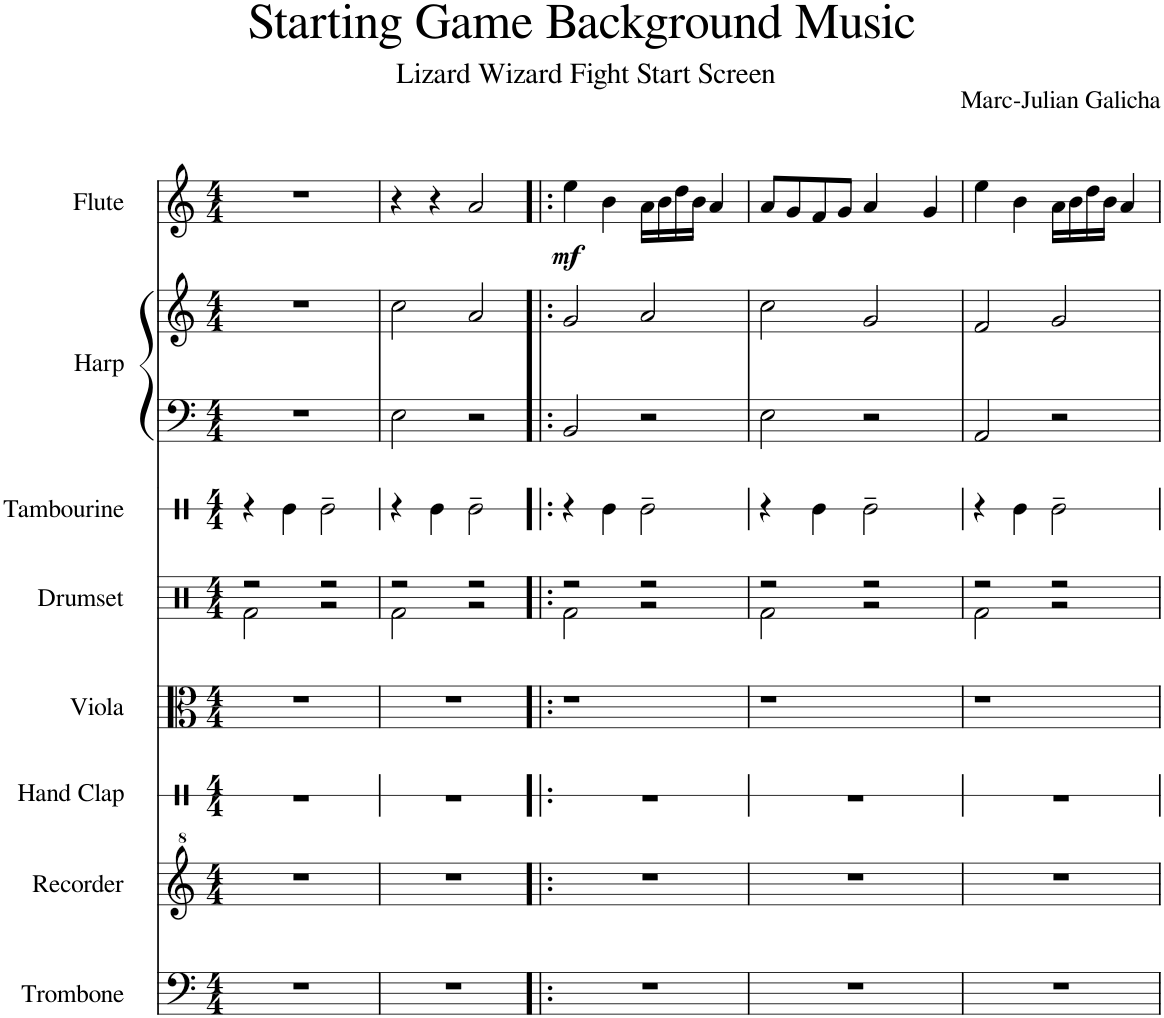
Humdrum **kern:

**kern	**kern	**kern	**kern	**kern	**kern	**kern	**kern	**kern	**dynam
*part8	*part7	*part6	*part5	*part4	*part3	*part2	*part2	*part1	*part1
*staff9	*staff8	*staff7	*staff6	*staff5	*staff4	*staff3	*staff2	*staff1	*staff1
*I"Trombone	*I"Recorder	*I"Hand Clap	*I"Viola	*I"Drumset	*I"Tambourine	*I"Harp	*	*I"Flute	*
*I'Tbn.	*I'Rec.	*I'Hd. Clp.	*I'Vla.	*I'D. Set	*I'Tamb.	*I'Hrp.	*	*I'Fl.	*
*	*	*stria1	*	*	*stria1	*	*	*	*
*clefF4	*clefG^2	*clefX	*clefC3	*clefX	*clefX	*clefF4	*clefG2	*clefG2	*
*k[]	*k[]	*k[]	*k[]	*k[]	*k[]	*k[]	*k[]	*k[]	*
*M4/4	*M4/4	*M4/4	*M4/4	*M4/4	*M4/4	*M4/4	*M4/4	*M4/4	*
=1	=1	=1	=1	=1	=1	=1	=1	=1	=1
*	*	*	*	*^	*	*	*	*	*
1r	1r	1r	1r	2r	2Rf\	4r	1r	1r	1r	.
.	.	.	.	.	.	4Re\	.	.	.	.
.	.	.	.	2r	2r	2Re~\	.	.	.	.
=2	=2	=2	=2	=2	=2	=2	=2	=2	=2	=2
1r	1r	1r	1r	2r	2Rf\	4r	2E\	2cc\	4r	.
.	.	.	.	.	.	4Re\	.	.	4r	.
.	.	.	.	2r	2r	2Re~\	2r	2a/	2a/	.
=3!|:	=3!|:	=3!|:	=3!|:	=3!|:	=3!|:	=3!|:	=3!|:	=3!|:	=3!|:	=3!|:
!	!	!	!	!	!	!	!	!	!	!LO:DY:b
1r	1r	1r	1r	2r	2Rf\	4r	2BB/	2g/	4ee\	mf
.	.	.	.	.	.	4Re\	.	.	4b\	.
.	.	.	.	2r	2r	2Re~\	2r	2a/	16a\LL	.
.	.	.	.	.	.	.	.	.	16b\	.
.	.	.	.	.	.	.	.	.	16dd\	.
.	.	.	.	.	.	.	.	.	16b\JJ	.
.	.	.	.	.	.	.	.	.	4a/	.
=4	=4	=4	=4	=4	=4	=4	=4	=4	=4	=4
1r	1r	1r	1r	2r	2Rf\	4r	2E\	2cc\	8a/L	.
.	.	.	.	.	.	.	.	.	8g/	.
.	.	.	.	.	.	4Re\	.	.	8f/	.
.	.	.	.	.	.	.	.	.	8g/J	.
.	.	.	.	2r	2r	2Re~\	2r	2g/	4a/	.
.	.	.	.	.	.	.	.	.	4g/	.
=5	=5	=5	=5	=5	=5	=5	=5	=5	=5	=5
1r	1r	1r	1r	2r	2Rf\	4r	2AA/	2f/	4ee\	.
.	.	.	.	.	.	4Re\	.	.	4b\	.
.	.	.	.	2r	2r	2Re~\	2r	2g/	16a\LL	.
.	.	.	.	.	.	.	.	.	16b\	.
.	.	.	.	.	.	.	.	.	16dd\	.
.	.	.	.	.	.	.	.	.	16b\JJ	.
.	.	.	.	.	.	.	.	.	4a/	.
*	*	*	*	*v	*v	*	*	*	*	*
=	=	=	=	=	=	=	=	=	=
*-	*-	*-	*-	*-	*-	*-	*-	*-	*-
